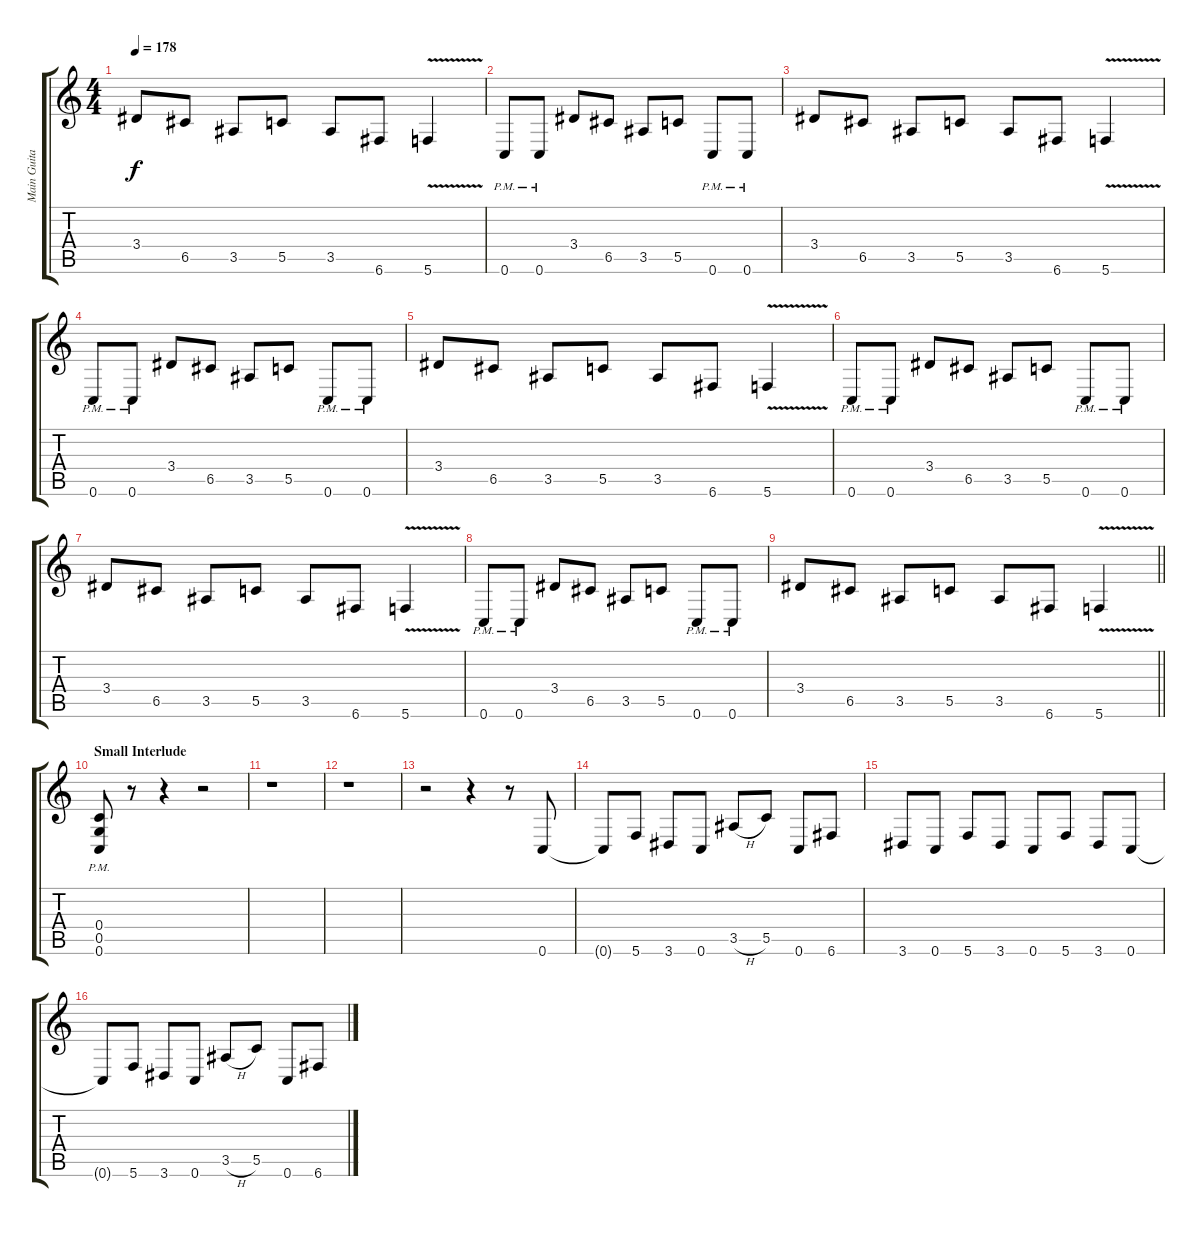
\track ("Main Guitar" "Main Guita") {instrument distortionguitar}
\staff {score tabs}
\tuning (D4 A3 F3 C3 G2 C2) {hide}
\ts (4 4)
\tempo 178
\clef g2
\ks c
3.4.8{dy f} 6.5.8 3.5.8 5.5.8 3.5.8 6.6.8 5.6{v}.4 |
0.6{pm}.8 0.6{pm}.8 3.4.8 6.5.8 3.5.8 5.5.8 0.6{pm}.8 0.6{pm}.8 |
3.4.8 6.5.8 3.5.8 5.5.8 3.5.8 6.6.8 5.6{v}.4 |
0.6{pm}.8 0.6{pm}.8 3.4.8 6.5.8 3.5.8 5.5.8 0.6{pm}.8 0.6{pm}.8 |
3.4.8 6.5.8 3.5.8 5.5.8 3.5.8 6.6.8 5.6{v}.4 |
0.6{pm}.8 0.6{pm}.8 3.4.8 6.5.8 3.5.8 5.5.8 0.6{pm}.8 0.6{pm}.8 |
3.4.8 6.5.8 3.5.8 5.5.8 3.5.8 6.6.8 5.6{v}.4 |
0.6{pm}.8 0.6{pm}.8 3.4.8 6.5.8 3.5.8 5.5.8 0.6{pm}.8 0.6{pm}.8 |
\barLineRight lightlight
3.4.8 6.5.8 3.5.8 5.5.8 3.5.8 6.6.8 5.6{v}.4 |
\section ("" "Small Interlude")
(0.4{pm} 0.5{pm} 0.6{pm}).8 r.8 r.4 r.2 |
r.1 |
r.1 |
r.2 r.4 r.8 0.6.8 |
0.6{t}.8 5.6.8 3.6.8 0.6.8 3.5{h}.8 5.5.8 0.6.8 6.6.8 |
3.6.8 0.6.8 5.6.8 3.6.8 0.6.8 5.6.8 3.6.8 0.6.8 |
0.6{t}.8 5.6.8 3.6.8 0.6.8 3.5{h}.8 5.5.8 0.6.8 6.6.8
